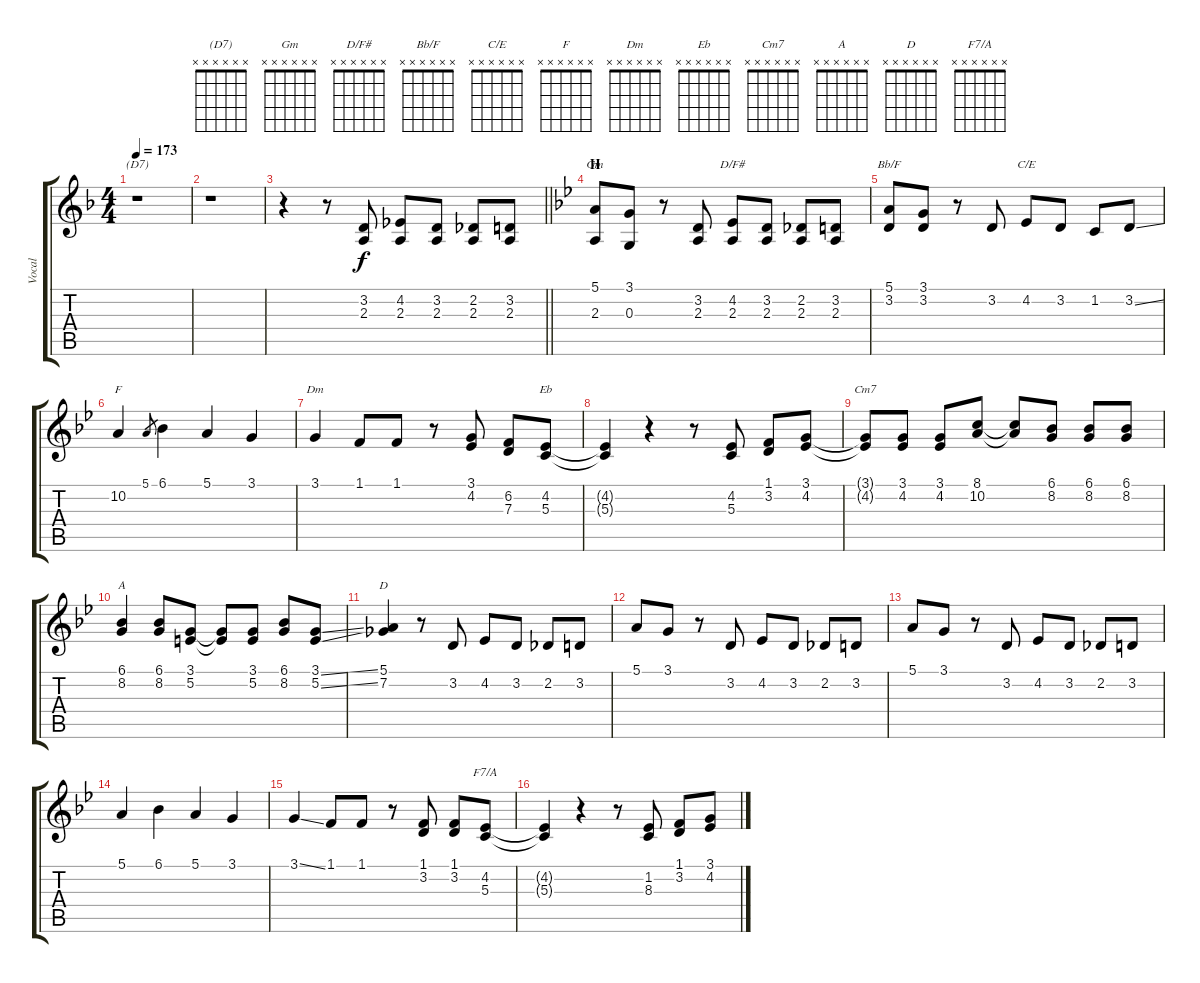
\track ("Vocal" "Vocal") {instrument synthvoice}
\staff {score tabs}
\tuning (E4 B3 G3 D3 A2 E2) {hide}
\chord ("(D7)" x x x x x x)
\chord ("Gm" x x x x x x)
\chord ("D/F#" x x x x x x)
\chord ("Bb/F" x x x x x x)
\chord ("C/E" x x x x x x)
\chord ("F" x x x x x x)
\chord ("Dm" x x x x x x)
\chord ("Eb" x x x x x x)
\chord ("Cm7" x x x x x x)
\chord ("A" x x x x x x)
\chord ("D" x x x x x x)
\chord ("F7/A" x x x x x x)
\ts (4 4)
\tempo 173
\clef g2
\ks dminor
r.1{ch "(D7)" dy f} |
r.1 |
\barLineRight lightlight
r.4 r.8 (3.2 2.3).8 (4.2 2.3).8 (3.2 2.3).8 (2.2 2.3).8 (3.2 2.3).8 |
\section ("" "H")
\ks gminor
(5.1 2.3).8{ch "Gm"} (3.1 0.3).8 r.8 (3.2 2.3).8 (4.2 2.3).8{ch "D/F#"} (3.2 2.3).8 (2.2 2.3).8 (3.2 2.3).8 |
(5.1 3.2).8{ch "Bb/F"} (3.1 3.2).8 r.8 3.2.8 4.2.8{ch "C/E"} 3.2.8 1.2.8 3.2{ss}.8 |
10.2.4{ch "F"} 5.1.8{gr} 6.1.4 5.1.4 3.1.4 |
3.1.4{ch "Dm"} 1.1.8 1.1.8 r.8 (3.1 4.2).8 (6.2 7.3).8 (4.2 5.3).8{ch "Eb"} |
(4.2{t} 5.3{t}).4 r.4 r.8 (4.2 5.3).8 (1.1 3.2).8 (3.1 4.2).8 |
(3.1{t} 4.2{t}).8{ch "Cm7"} (3.1 4.2).8 (3.1 4.2).8 (8.1 10.2).8 (8.1{t} 10.2{t}).8 (6.1 8.2).8 (6.1 8.2).8 (6.1 8.2).8 |
(6.1 8.2).4{ch "A"} (6.1 8.2).8 (3.1 5.2).8 (3.1{t} 5.2{t}).8 (3.1 5.2).8 (6.1 8.2).8 (3.1{ss} 5.2{ss}).8 |
(5.1 7.2).4{ch "D"} r.8 3.2.8 4.2.8 3.2.8 2.2.8 3.2.8 |
5.1.8 3.1.8 r.8 3.2.8 4.2.8 3.2.8 2.2.8 3.2.8 |
5.1.8 3.1.8 r.8 3.2.8 4.2.8 3.2.8 2.2.8 3.2.8 |
5.1.4 6.1.4 5.1.4 3.1.4 |
3.1{ss}.4 1.1.8 1.1.8 r.8 (1.1 3.2).8 (1.1 3.2).8 (4.2 5.3).8{ch "F7/A"} |
(4.2{t} 5.3{t}).4 r.4 r.8 (1.2 8.3).8 (1.1 3.2).8 (3.1 4.2).8
